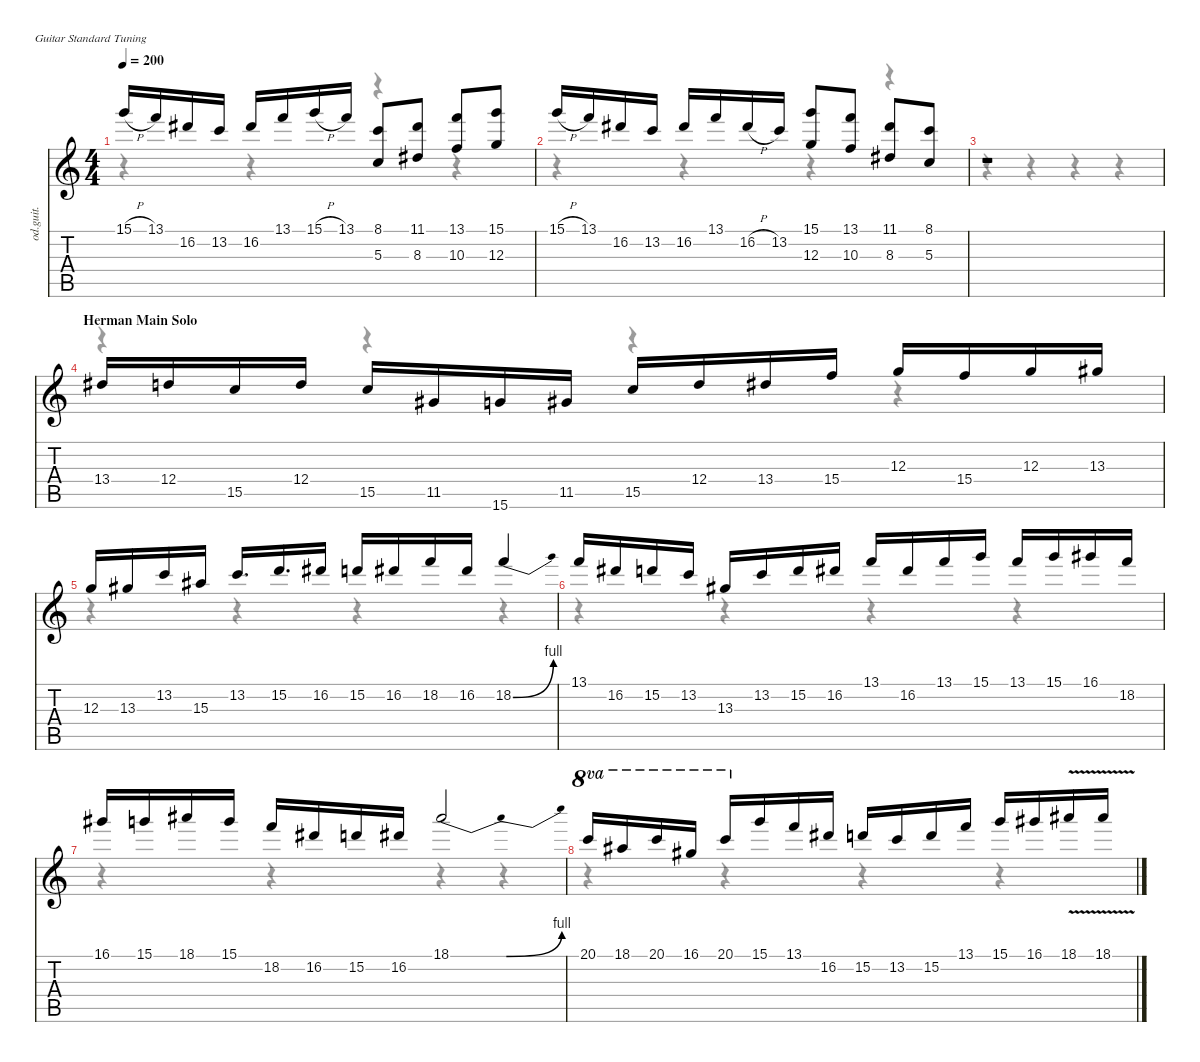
\defaultSystemsLayout 4
\hideDynamics
\bracketExtendMode nobrackets
\otherSystemsTrackNameOrientation horizontal
\track ("Herman Li (Lead Guitar)" "od.guit.") {instrument overdrivenguitar}
\staff {score tabs}
\tuning (E4 B3 G3 D3 A2 E2)
\voice
\ts (4 4)
\tempo 200
\clef g2
\ks c
15.1{h}.16{dy f beam Up} 13.1.16{beam Up} 16.2{acc #}.16{beam Up} 13.2.16{beam Up} 16.2{acc #}.16{beam Up} 13.1.16{beam Up} 15.1{h}.16{beam Up} 13.1.16{beam Up} (8.1 5.3).8{beam Up} (11.1{acc #} 8.3{acc #}).8{beam Up} (13.1 10.3).8{beam Up} (15.1 12.3).8{beam Up} |
15.1{h}.16{beam Up} 13.1.16{beam Up} 16.2{acc #}.16{beam Up} 13.2.16{beam Up} 16.2{acc #}.16{beam Up} 13.1.16{beam Up} 16.2{h acc #}.16{beam Up} 13.2.16{beam Up} (15.1 12.3).8{beam Up} (13.1 10.3).8{beam Up} (11.1{acc #} 8.3{acc #}).8{beam Up} (8.1 5.3).8{beam Up} |
r.1{beam Up} |
\section ("" "Herman Main Solo")
13.4{acc #}.16{beam Up} 12.4.16{beam Up} 15.5.16{beam Up} 12.4.16{beam Up} 15.5.16{beam Up} 11.5{acc #}.16{beam Up} 15.6.16{beam Up} 11.5{acc #}.16{beam Up} 15.5.16{beam Up} 12.4.16{beam Up} 13.4{acc #}.16{beam Up} 15.4.16{beam Up} 12.3.16{beam Up} 15.4.16{beam Up} 12.3.16{beam Up} 13.3{acc #}.16{beam Up} |
12.3.16{beam Up} 13.3{acc #}.16{beam Up} 13.2.16{beam Up} 15.3{acc #}.16{beam Up} 13.2.16{d beam Up} 15.2.16{d beam Up} 16.2{acc #}.16{beam Up} 15.2.16{beam Up} 16.2{acc #}.16{beam Up} 18.2.16{beam Up} 16.2{acc #}.16{beam Up} 18.2{be (bend 0 0 15 4)}.4{beam Up} |
13.1.16{beam Up} 16.2{acc #}.16{beam Up} 15.2.16{beam Up} 13.2.16{beam Up} 13.3{acc #}.16{beam Up} 13.2.16{beam Up} 15.2.16{beam Up} 16.2{acc #}.16{beam Up} 13.1.16{beam Up} 16.2{acc #}.16{beam Up} 13.1.16{beam Up} 15.1.16{beam Up} 13.1.16{beam Up} 15.1.16{beam Up} 16.1{acc #}.16{beam Up} 18.2.16{beam Up} |
16.1{acc #}.16{beam Up} 15.1.16{beam Up} 18.1{acc #}.16{beam Up} 15.1.16{beam Up} 18.2.16{beam Up} 16.2{acc #}.16{beam Up} 15.2.16{beam Up} 16.2{acc #}.16{beam Up} 18.1{be (bendrelease 0 0 15 4 50.0000016 4 9.999999599999999 0) acc #}.2{beam Up} |
20.1.16{ot 8va beam Up} 18.1{acc #}.16{ot 8va beam Up} 20.1.16{ot 8va beam Up} 16.1{acc #}.16{ot 8va beam Up} 20.1.16{ot 8va beam Up} 15.1.16{beam Up} 13.1.16{beam Up} 16.2{acc #}.16{beam Up} 15.2.16{beam Up} 13.2.16{beam Up} 15.2.16{beam Up} 13.1.16{beam Up} 15.1.16{beam Up} 16.1{acc #}.16{beam Up} 18.1{v acc #}.16{beam Up} 18.1{v acc #}.16{beam Up}
\voice
\clef g2
\ottava regular
\simile none
\ks c
r.4{dy mf beam Down} r.4{beam Down} r.4{beam Down} r.4{beam Down} |
r.4{beam Down} r.4{beam Down} r.4{beam Down} r.4{beam Down} |
r.4{beam Down} r.4{beam Down} r.4{beam Down} r.4{beam Down} |
r.4{beam Down} r.4{beam Down} r.4{beam Down} r.4{beam Down} |
r.4{beam Down} r.4{beam Down} r.4{beam Down} r.4{beam Down} |
r.4{beam Down} r.4{beam Down} r.4{beam Down} r.4{beam Down} |
r.4{beam Down} r.4{beam Down} r.4{beam Down} r.4{beam Down} |
r.4{beam Down} r.4{beam Down} r.4{beam Down} r.4{beam Down}
